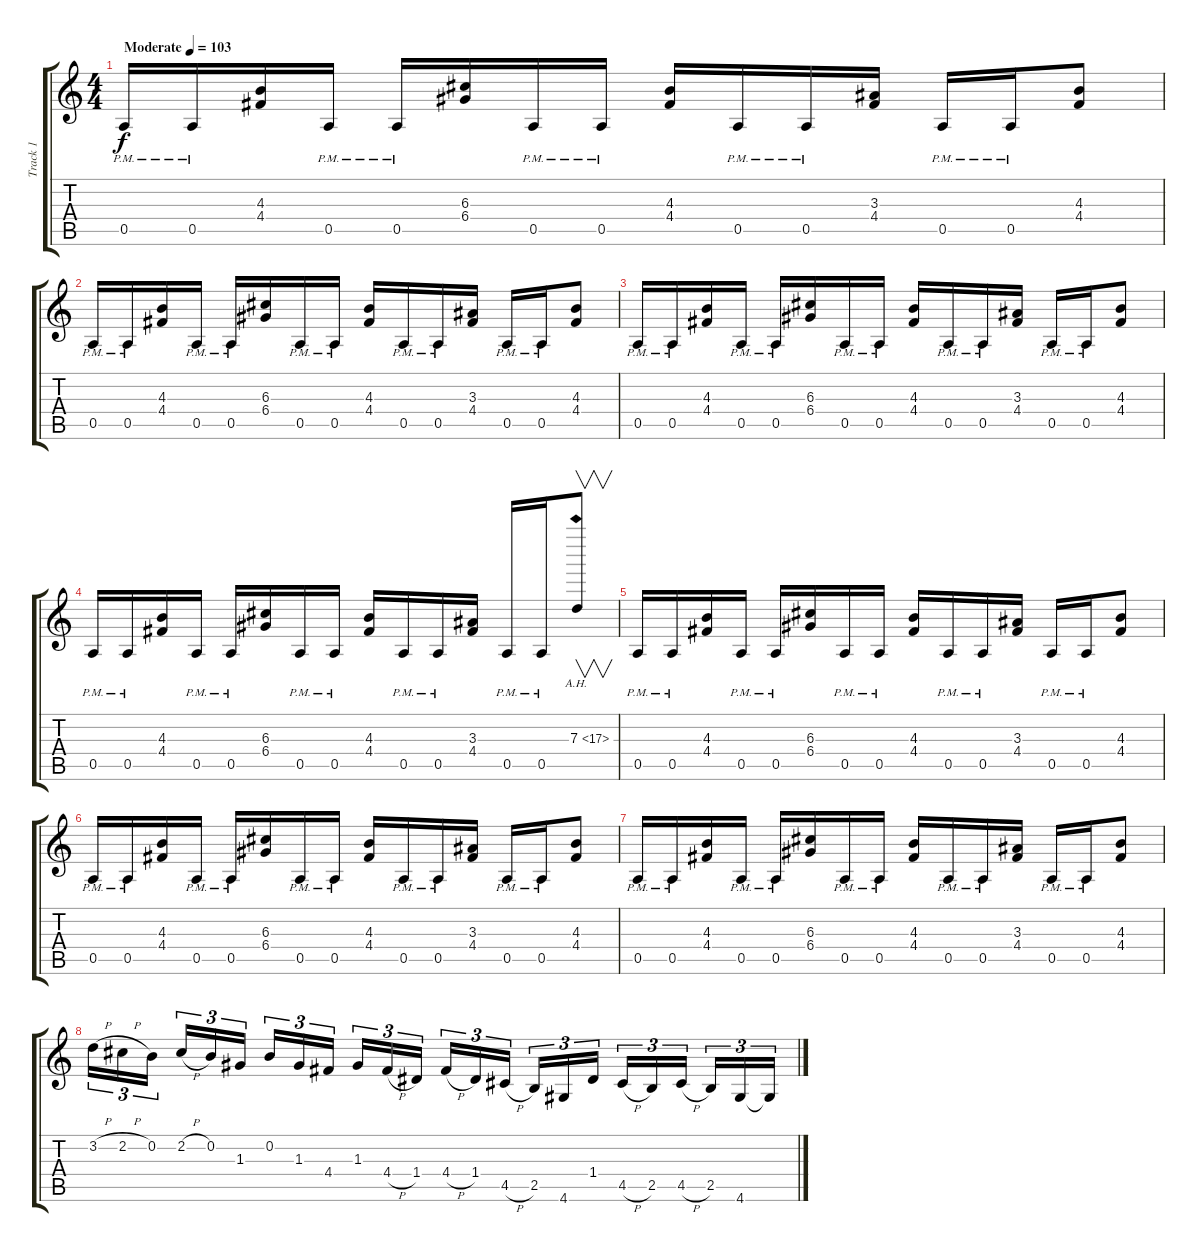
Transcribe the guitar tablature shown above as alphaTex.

\track ("Track 1" "Track 1") {instrument distortionguitar}
\staff {score tabs}
\tuning (E4 B3 G3 D3 A2 E2) {hide}
\ts (4 4)
\tempo (103 "Moderate")
\clef g2
\ks c
0.5{pm}.16{dy f instrument distortionguitar} 0.5{pm}.16 (4.3 4.4).16 0.5{pm}.16 0.5{pm}.16 (6.3 6.4).16 0.5{pm}.16 0.5{pm}.16 (4.3 4.4).16 0.5{pm}.16 0.5{pm}.16 (3.3 4.4).16 0.5{pm}.16 0.5{pm}.16 (4.3 4.4).8 |
0.5{pm}.16 0.5{pm}.16 (4.3 4.4).16 0.5{pm}.16 0.5{pm}.16 (6.3 6.4).16 0.5{pm}.16 0.5{pm}.16 (4.3 4.4).16 0.5{pm}.16 0.5{pm}.16 (3.3 4.4).16 0.5{pm}.16 0.5{pm}.16 (4.3 4.4).8 |
0.5{pm}.16 0.5{pm}.16 (4.3 4.4).16 0.5{pm}.16 0.5{pm}.16 (6.3 6.4).16 0.5{pm}.16 0.5{pm}.16 (4.3 4.4).16 0.5{pm}.16 0.5{pm}.16 (3.3 4.4).16 0.5{pm}.16 0.5{pm}.16 (4.3 4.4).8 |
0.5{pm}.16 0.5{pm}.16 (4.3 4.4).16 0.5{pm}.16 0.5{pm}.16 (6.3 6.4).16 0.5{pm}.16 0.5{pm}.16 (4.3 4.4).16 0.5{pm}.16 0.5{pm}.16 (3.3 4.4).16 0.5{pm}.16 0.5{pm}.16 7.3{ah 10}.8{v} |
0.5{pm}.16 0.5{pm}.16 (4.3 4.4).16 0.5{pm}.16 0.5{pm}.16 (6.3 6.4).16 0.5{pm}.16 0.5{pm}.16 (4.3 4.4).16 0.5{pm}.16 0.5{pm}.16 (3.3 4.4).16 0.5{pm}.16 0.5{pm}.16 (4.3 4.4).8 |
0.5{pm}.16 0.5{pm}.16 (4.3 4.4).16 0.5{pm}.16 0.5{pm}.16 (6.3 6.4).16 0.5{pm}.16 0.5{pm}.16 (4.3 4.4).16 0.5{pm}.16 0.5{pm}.16 (3.3 4.4).16 0.5{pm}.16 0.5{pm}.16 (4.3 4.4).8 |
0.5{pm}.16 0.5{pm}.16 (4.3 4.4).16 0.5{pm}.16 0.5{pm}.16 (6.3 6.4).16 0.5{pm}.16 0.5{pm}.16 (4.3 4.4).16 0.5{pm}.16 0.5{pm}.16 (3.3 4.4).16 0.5{pm}.16 0.5{pm}.16 (4.3 4.4).8 |
3.2{h}.16{tu (3 2)} 2.2{h}.16{tu (3 2)} 0.2.16{tu (3 2) beam splitsecondary} 2.2{h}.16{tu (3 2)} 0.2.16{tu (3 2)} 1.3.16{tu (3 2)} 0.2.16{tu (3 2)} 1.3.16{tu (3 2)} 4.4.16{tu (3 2) beam splitsecondary} 1.3.16{tu (3 2)} 4.4{h}.16{tu (3 2)} 1.4.16{tu (3 2)} 4.4{h}.16{tu (3 2)} 1.4.16{tu (3 2)} 4.5{h}.16{tu (3 2) beam splitsecondary} 2.5.16{tu (3 2)} 4.6.16{tu (3 2)} 1.4.16{tu (3 2)} 4.5{h}.16{tu (3 2)} 2.5.16{tu (3 2)} 4.5{h}.16{tu (3 2) beam splitsecondary} 2.5.16{tu (3 2)} 4.6.16{tu (3 2)} 4.6{t}.16{tu (3 2)}
